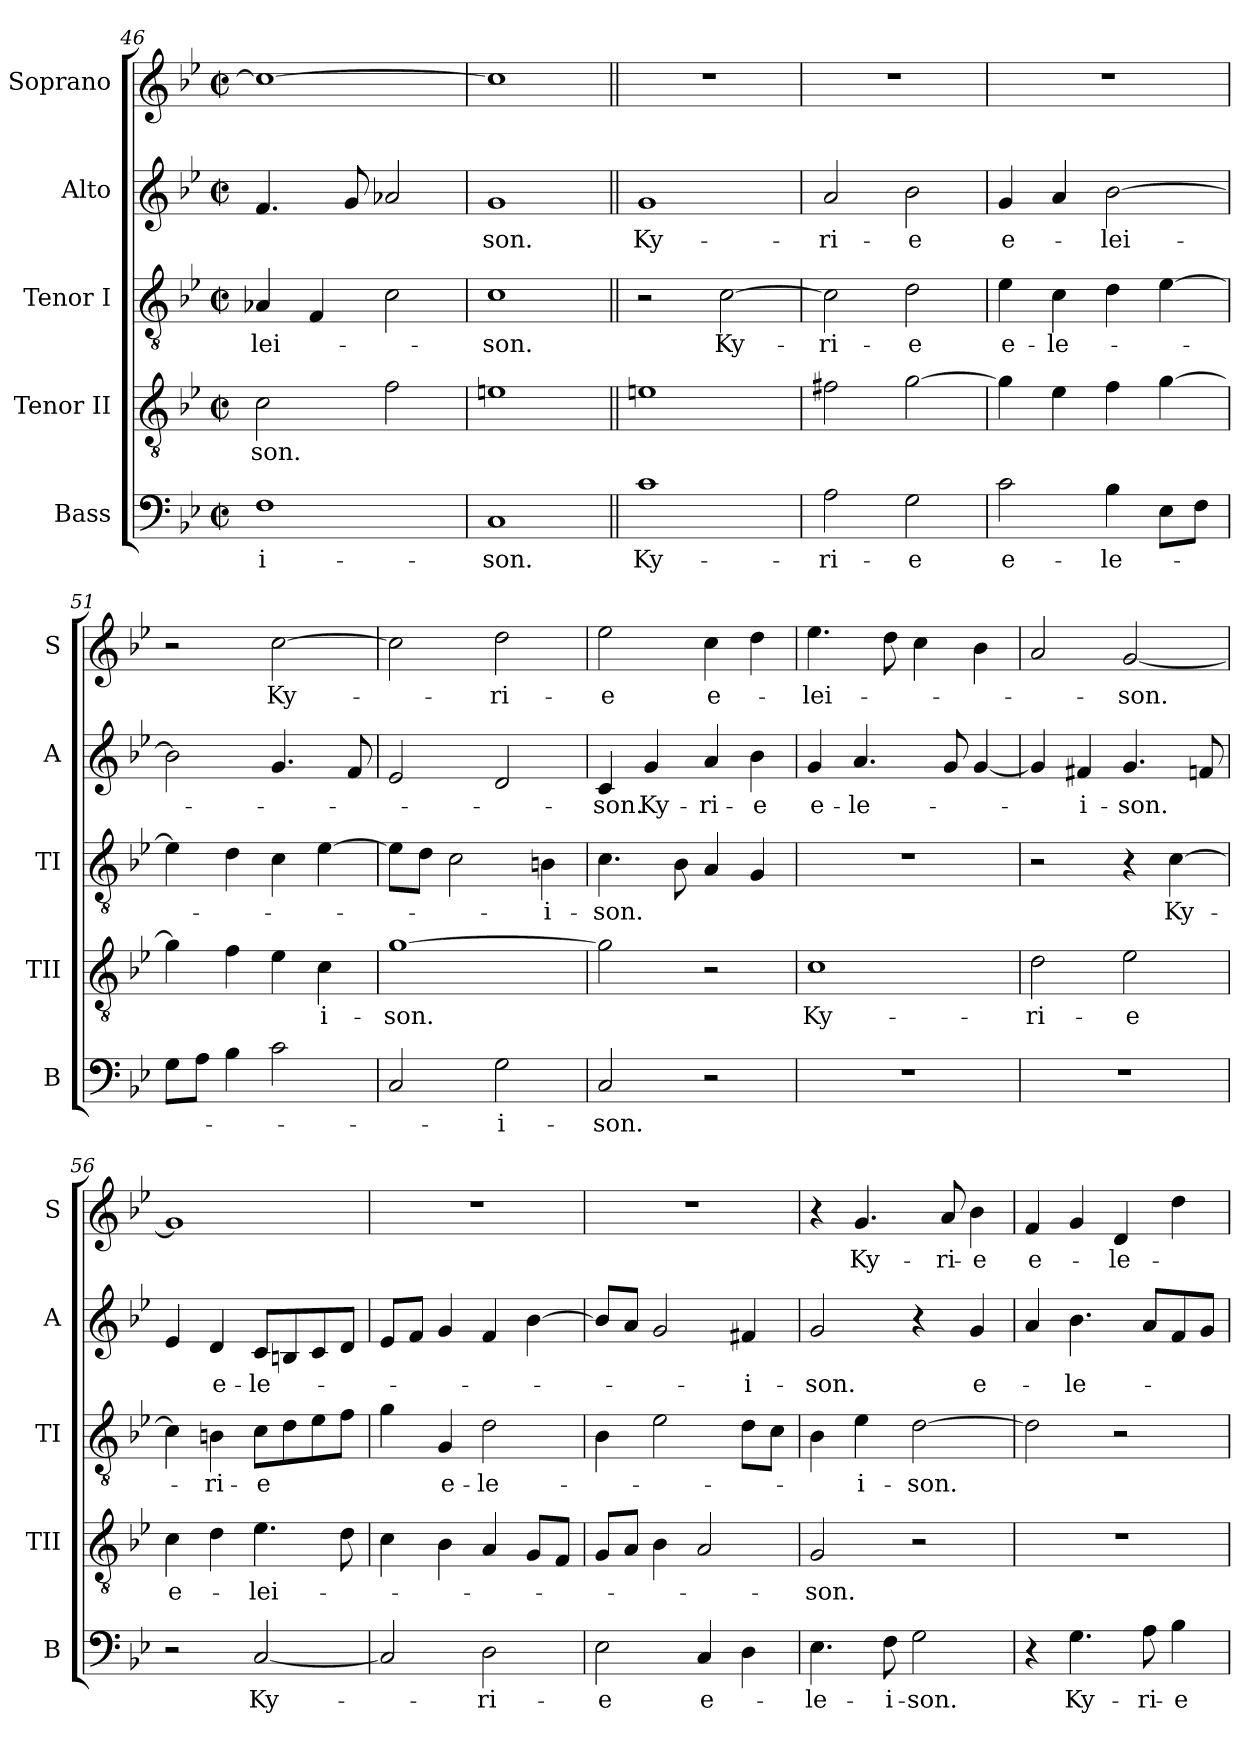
**kern	**text	**kern	**text	**kern	**text	**kern	**text	**kern	**text
*part5	*part5	*part4	*part4	*part3	*part3	*part2	*part2	*part1	*part1
*staff5	*staff5	*staff4	*staff4	*staff3	*staff3	*staff2	*staff2	*staff1	*staff1
*I"Bass	*	*I"Tenor II	*	*I"Tenor I	*	*I"Alto	*	*I"Soprano	*
*I'B	*	*I'TII	*	*I'TI	*	*I'A	*	*I'S	*
*clefF4	*	*clefGv2	*	*clefGv2	*	*clefG2	*	*clefG2	*
*k[b-e-]	*	*k[b-e-]	*	*k[b-e-]	*	*k[b-e-]	*	*k[b-e-]	*
*g:	*	*g:	*	*g:	*	*g:	*	*g:	*
*M2/2	*	*M2/2	*	*M2/2	*	*M2/2	*	*M2/2	*
*met(c|)	*	*met(c|)	*	*met(c|)	*	*met(c|)	*	*met(c|)	*
=46	=46	=46	=46	=46	=46	=46	=46	=46	=46
1F	-i-	2c\	-son.	4A-X/	-lei-	4.f/	.	1cc_	.
.	.	.	.	4F/	.	.	.	.	.
.	.	.	.	.	.	8g/	.	.	.
.	.	2f\	.	2c\	.	2a-X/	.	.	.
=47	=47	=47	=47	=47	=47	=47	=47	=47	=47
1C	-son.	1en	.	1c	-son.	1g	-son.	1cc]	.
=48||	=48||	=48||	=48||	=48||	=48||	=48||	=48||	=48||	=48||
1c	Ky-	1en	.	2r	.	1g	Ky-	1r	.
.	.	.	.	[2c\	Ky-	.	.	.	.
=49	=49	=49	=49	=49	=49	=49	=49	=49	=49
2A\	-ri-	2f#X\	.	2c\]	-ri-	2a/	-ri-	1r	.
2G\	-e	[2g\	.	2d\	-e	2b-\	-e	.	.
!!LO:LB:g=z
=50	=50	=50	=50	=50	=50	=50	=50	=50	=50
2c\	e-	4g\]	.	4e-\	e-	4g/	e-	1r	.
.	.	4e-\	.	4c\	-le-	4a/	.	.	.
4B-\	-le-	4f\	.	4d\	.	[2b-\	-lei-	.	.
8E-\L	.	[4g\	.	[4e-\	.	.	.	.	.
8F\J	.	.	.	.	.	.	.	.	.
=51	=51	=51	=51	=51	=51	=51	=51	=51	=51
8G\L	.	4g\]	.	4e-\]	.	2b-\]	.	2r	.
8A\J	.	.	.	.	.	.	.	.	.
4B-\	.	4f\	.	4d\	.	.	.	.	.
2c\	.	4e-\	.	4c\	.	4.g/	.	[2cc\	Ky-
.	.	4c\	i-	[4e-\	.	.	.	.	.
.	.	.	.	.	.	8f/	.	.	.
=52	=52	=52	=52	=52	=52	=52	=52	=52	=52
2C/	.	[1g	-son.	8e-\L]	.	2e-/	.	2cc\]	.
.	.	.	.	8d\J	.	.	.	.	.
.	.	.	.	2c\	.	.	.	.	.
2G\	-i-	.	.	.	.	2d/	.	2dd\	-ri-
.	.	.	.	4Bn\	-i-	.	.	.	.
=53	=53	=53	=53	=53	=53	=53	=53	=53	=53
2C/	-son.	2g\]	.	4.c\	-son.	4c/	-son.	2ee-\	-e
.	.	.	.	.	.	4g/	Ky-	.	.
.	.	.	.	8B-\	.	.	.	.	.
2r	.	2r	.	4A/	.	4a/	-ri-	4cc\	e-
.	.	.	.	4G/	.	4b-\	-e	4dd\	.
=54	=54	=54	=54	=54	=54	=54	=54	=54	=54
1r	.	1c	Ky-	1r	.	4g/	e-	4.ee-\	-lei-
.	.	.	.	.	.	4.a/	-le-	.	.
.	.	.	.	.	.	.	.	8dd\	.
.	.	.	.	.	.	.	.	4cc\	.
.	.	.	.	.	.	8g/	.	.	.
.	.	.	.	.	.	[4g/	.	4b-\	.
!!LO:PB:g=z
=55	=55	=55	=55	=55	=55	=55	=55	=55	=55
1r	.	2d\	-ri-	2r	.	4g/]	.	2a/	.
.	.	.	.	.	.	4f#X/	-i-	.	.
.	.	2e-\	-e	4r	.	4.g/	-son.	[2g/	-son.
.	.	.	.	[4c\	Ky-	.	.	.	.
.	.	.	.	.	.	8fn/	.	.	.
=56	=56	=56	=56	=56	=56	=56	=56	=56	=56
2r	.	4c\	e-	4c\]	.	4e-/	.	1g]	.
.	.	4d\	.	4Bn\	-ri-	4d/	e-	.	.
[2C/	Ky-	4.e-\	-lei-	8c\L	-e	8c/L	-le-	.	.
.	.	.	.	8d\	.	8Bn/	.	.	.
.	.	.	.	8e-\	.	8c/	.	.	.
.	.	8d\	.	8f\J	.	8d/J	.	.	.
=57	=57	=57	=57	=57	=57	=57	=57	=57	=57
2C/]	.	4c\	.	4g\	.	8e-/L	.	1r	.
.	.	.	.	.	.	8f/J	.	.	.
.	.	4B-\	.	4G/	e-	4g/	.	.	.
2D\	-ri-	4A/	.	2d\	-le-	4f/	.	.	.
.	.	8G/L	.	.	.	[4b-\	.	.	.
.	.	8F/J	.	.	.	.	.	.	.
=58	=58	=58	=58	=58	=58	=58	=58	=58	=58
2E-\	-e	8G/L	.	4B-\	.	8b-/L]	.	1r	.
.	.	8A/J	.	.	.	8a/J	.	.	.
.	.	4B-\	.	2e-\	.	2g/	.	.	.
4C/	e-	2A/	.	.	.	.	.	.	.
4D\	.	.	.	8d\L	.	4f#X/	-i-	.	.
.	.	.	.	8c\J	.	.	.	.	.
=59	=59	=59	=59	=59	=59	=59	=59	=59	=59
4.E-\	-le-	2G/	-son.	4B-\	.	2g/	-son.	4r	.
.	.	.	.	4e-\	-i-	.	.	4.g/	Ky-
8F\	-i-	.	.	.	.	.	.	.	.
2G\	-son.	2r	.	[2d\	-son.	4r	.	.	.
.	.	.	.	.	.	.	.	8a/	-ri-
.	.	.	.	.	.	4g/	e-	4b-\	-e
!!LO:LB:g=z
=60	=60	=60	=60	=60	=60	=60	=60	=60	=60
4r	.	1r	.	2d\]	.	4a/	.	4f/	e-
4.G\	Ky-	.	.	.	.	4.b-\	-le-	4g/	.
.	.	.	.	2r	.	.	.	4d/	-le-
8A\	-ri-	.	.	.	.	8a/L	.	.	.
4B-\	-e	.	.	.	.	8f/	.	4dd\	.
.	.	.	.	.	.	8g/J	.	.	.
=	=	=	=	=	=	=	=	=	=
*-	*-	*-	*-	*-	*-	*-	*-	*-	*-
